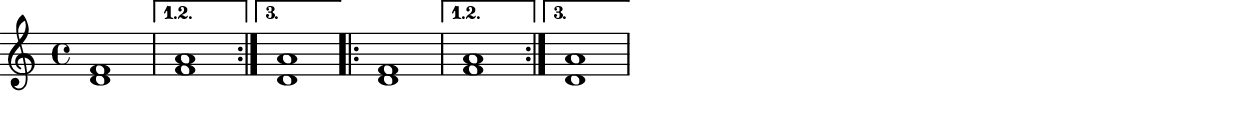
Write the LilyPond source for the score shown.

%% Generated by lilypond-book
%% Options: [exampleindent=10.16\mm,indent=0\mm,line-width=160\mm,paper-height=845.047\pt,paper-width=597.508\pt,papersize='(cons (* 597.508 pt) (* 845.047 pt))]
\include "lilypond-book-preamble.ly"


% ****************************************************************
% Start cut-&-pastable-section
% ****************************************************************

#(ly:set-option 'eps-box-padding 3.000000)



\paper {
  #(set-paper-size '(cons (* 597.508 pt) (* 845.047 pt)))
  indent = 0\mm
  line-width = 160\mm
  % offset the left padding, also add 1mm as lilypond creates cropped
  % images with a little space on the right
  line-width = #(- line-width (* mm  3.000000) (* mm 1))
}

\layout {
  
}




% ****************************************************************
% ly snippet:
% ****************************************************************
\sourcefilename "/lilypond-2.27.0/input/regression/volta-spec-volta-in-unfold.ly"
\sourcefileline 0
\version "2.23.0"

#(ly:set-option 'warning-as-error #t)

\header {
  texidoc="@code{\\volta} pertains to the innermost repeat.  In this case,
alternative notes are inside a volta repeat, so they are engraved as
chords even though the volta repeat is inside an unfolded repeat."
}

\new Voice \fixed c' {
  \repeat unfold 2 {
    \repeat volta 3 {
      <<
        \volta 1,2 d1
        \volta 3 f
      >>
    } \alternative {
      <<
        \volta 1 f1
        \volta 2 a
      >>
      <d a>
    }
  }
}



% ****************************************************************
% end ly snippet
% ****************************************************************
